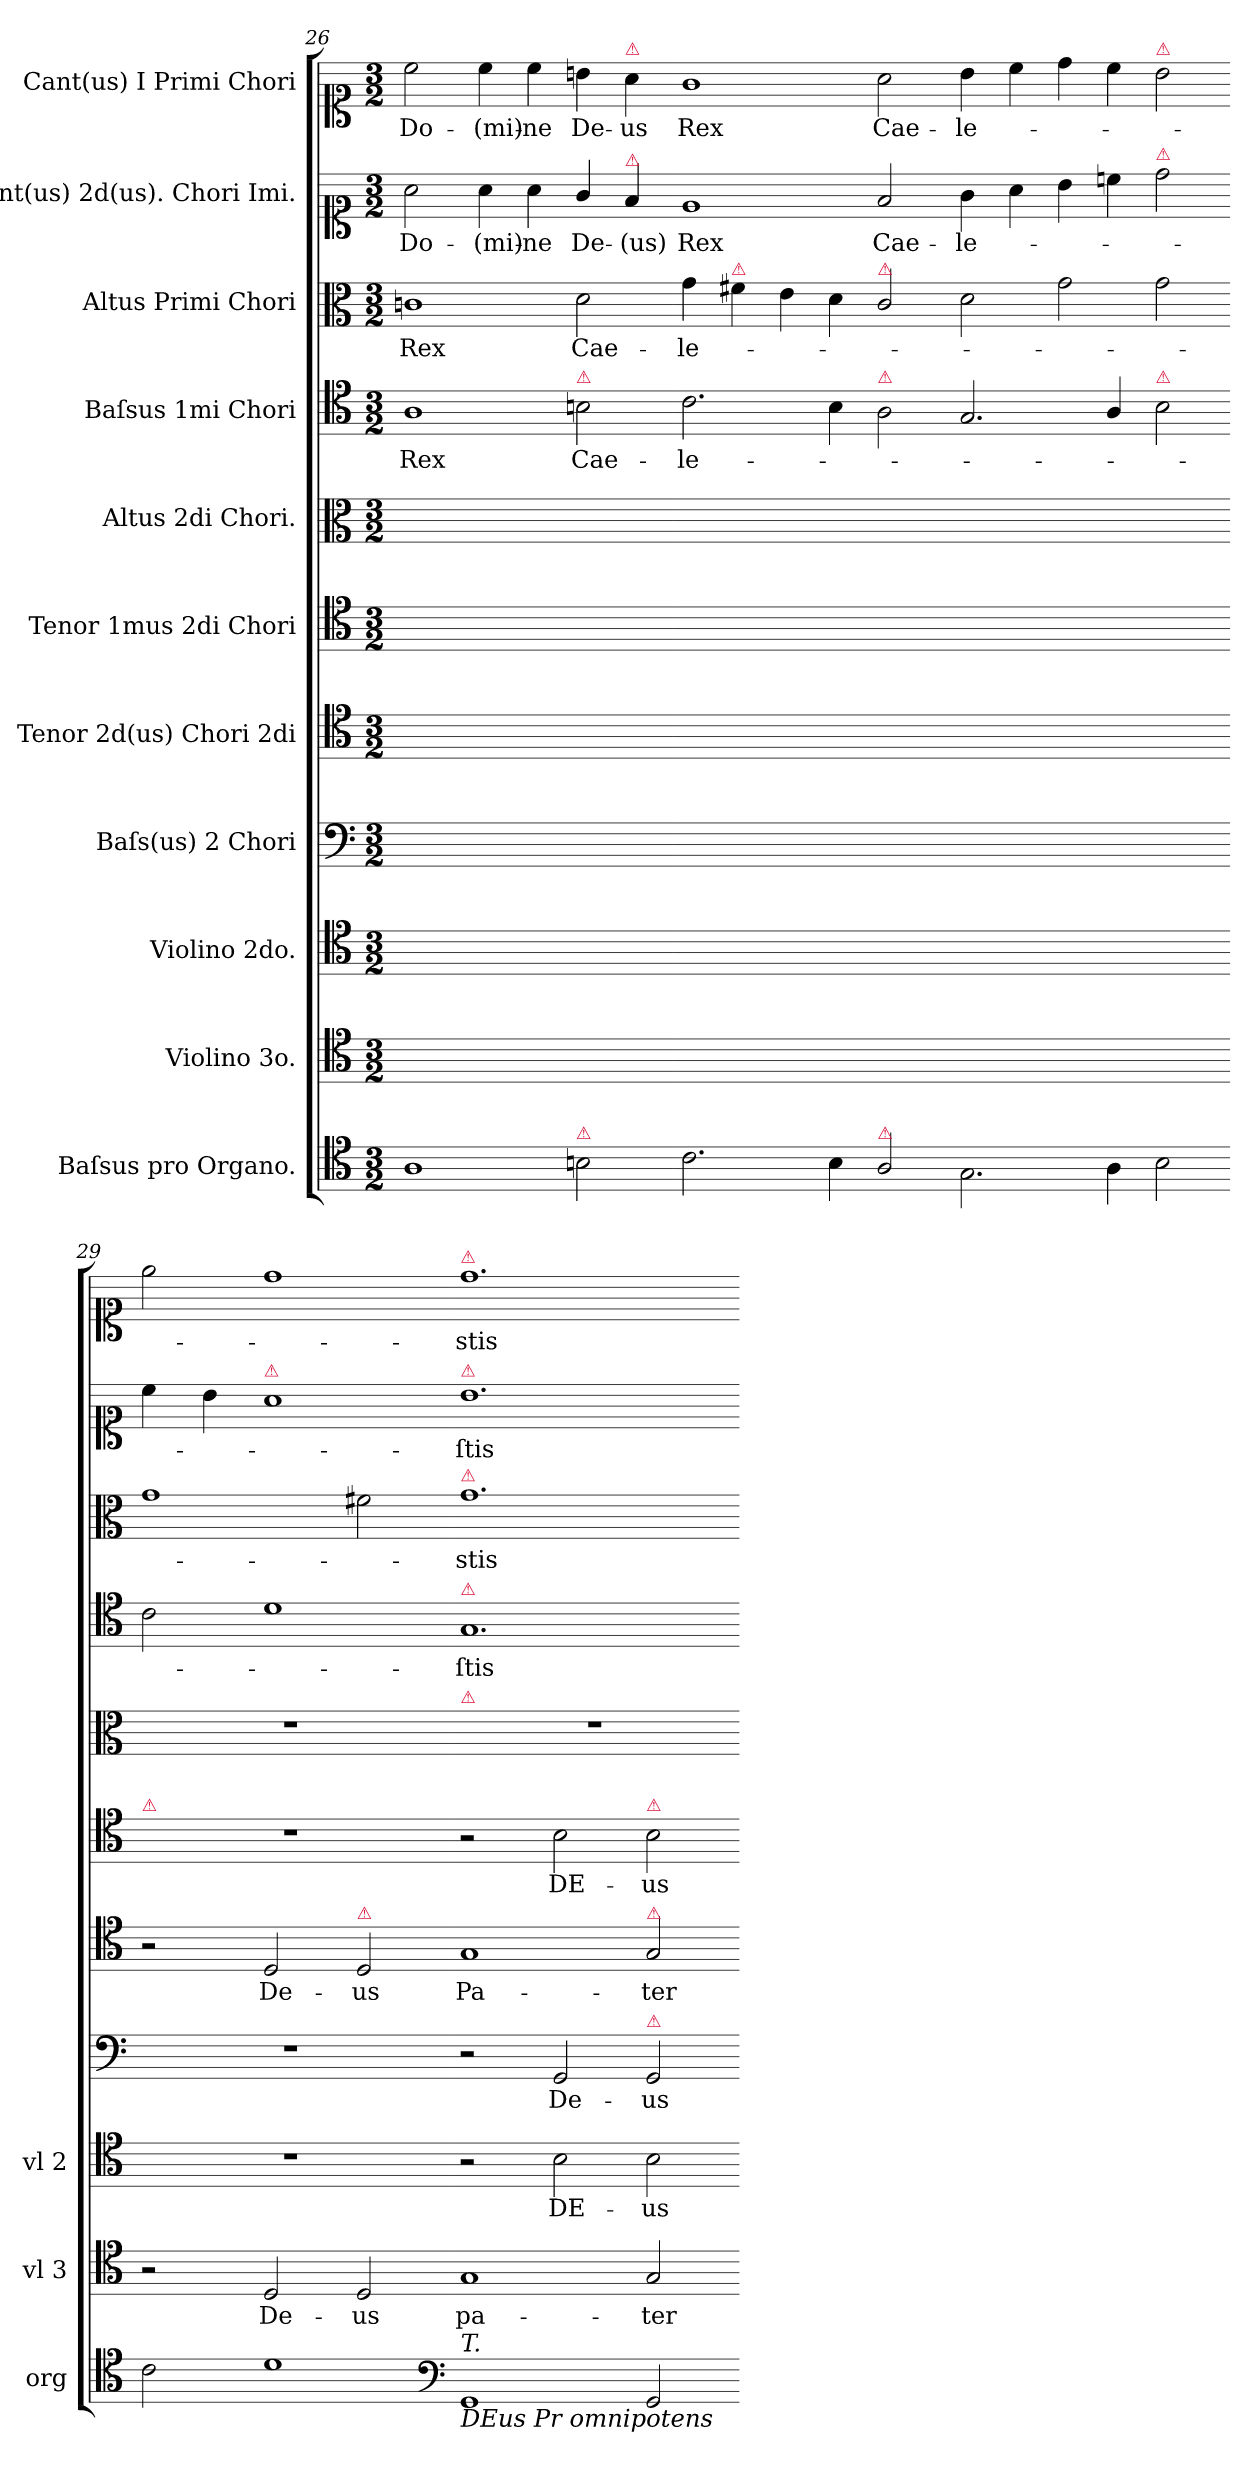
**kern	**kern	**text	**kern	**text	**kern	**text	**kern	**text	**kern	**text	**kern	**kern	**text	**kern	**text	**kern	**text	**kern	**text
*part11	*part10	*part10	*part9	*part9	*part8	*part8	*part7	*part7	*part6	*part6	*part5	*part4	*part4	*part3	*part3	*part2	*part2	*part1	*part1
*staff11	*staff10	*staff10	*staff9	*staff9	*staff8	*staff8	*staff7	*staff7	*staff6	*staff6	*staff5	*staff4	*staff4	*staff3	*staff3	*staff2	*staff2	*staff1	*staff1
*I"Baſsus pro Organo.	*I"Violino 3o.	*	*I"Violino 2do.	*	*I"Baſs(us) 2 Chori	*	*I"Tenor 2d(us) Chori 2di	*	*I"Tenor 1mus 2di Chori	*	*I"Altus 2di Chori.	*I"Baſsus 1mi Chori	*	*I"Altus Primi Chori	*	*I"Cant(us) 2d(us). Chori Imi.	*	*I"Cant(us) I Primi Chori	*
*I'org	*I'vl 3	*	*I'vl 2	*	*	*	*	*	*	*	*	*	*	*	*	*	*	*	*
*clefC4	*clefC4	*	*clefC4	*	*clefF4	*	*clefC4	*	*clefC4	*	*clefC3	*clefC4	*	*clefC3	*	*clefC1	*	*clefC1	*
*k[]	*k[]	*	*k[]	*	*k[]	*	*k[]	*	*k[]	*	*k[]	*k[]	*	*k[]	*	*k[]	*	*k[]	*
*D:dor	*D:dor	*	*D:dor	*	*D:dor	*	*D:dor	*	*D:dor	*	*D:dor	*D:dor	*	*D:dor	*	*D:dor	*	*D:dor	*
*M3/2	*M3/2	*	*M3/2	*	*M3/2	*	*M3/2	*	*M3/2	*	*M3/2	*M3/2	*	*M3/2	*	*M3/2	*	*M3/2	*
=26	=26	=26	=26	=26	=26	=26	=26	=26	=26	=26	=26	=26	=26	=26	=26	=26	=26	=26	=26
1A	1.ryy	.	1.ryy	.	1.ryy	.	1.ryy	.	1.ryy	.	1.ryy	1A	Rex	1cn	Rex	2a\	Do-	2cc\	Do-
.	.	.	.	.	.	.	.	.	.	.	.	.	.	.	.	4a\	-(mi)-	4cc\	-(mi)-
.	.	.	.	.	.	.	.	.	.	.	.	.	.	.	.	4a\	-ne	4cc\	-ne
!	!	!	!	!	!	!	!	!	!	!	!	!LO:TX:a:color=crimson:t=⚠	!	!	!	!	!	!	!
!LO:TX:a:color=crimson:t=⚠	!	!	!	!	!	!	!	!	!	!	!	!	!	!	!	!	!	!	!
2Bn\	.	.	.	.	.	.	.	.	.	.	.	2Bn\	Cae-	2d\	Cae-	4g/	De-	4bn\	De-
!	!	!	!	!	!	!	!	!	!	!	!	!	!	!	!	!	!	!LO:TX:a:color=crimson:t=⚠	!
!	!	!	!	!	!	!	!	!	!	!	!	!	!	!	!	!LO:TX:a:color=crimson:t=⚠	!	!	!
.	.	.	.	.	.	.	.	.	.	.	.	.	.	.	.	4f/	-(us)	4a\	-us
=27-	=27-	=27-	=27-	=27-	=27-	=27-	=27-	=27-	=27-	=27-	=27-	=27-	=27-	=27-	=27-	=27-	=27-	=27-	=27-
2.c\	1.ryy	.	1.ryy	.	1.ryy	.	1.ryy	.	1.ryy	.	1.ryy	2.c\	-le-	4g\	-le-	1e	Rex	1g	Rex
!	!	!	!	!	!	!	!	!	!	!	!	!	!	!LO:TX:a:color=crimson:t=⚠	!	!	!	!	!
.	.	.	.	.	.	.	.	.	.	.	.	.	.	4f#X\	.	.	.	.	.
.	.	.	.	.	.	.	.	.	.	.	.	.	.	4e\	.	.	.	.	.
4B\	.	.	.	.	.	.	.	.	.	.	.	4B\	.	4d\	.	.	.	.	.
!	!	!	!	!	!	!	!	!	!	!	!	!	!	!LO:TX:a:color=crimson:t=⚠	!	!	!	!	!
!	!	!	!	!	!	!	!	!	!	!	!	!LO:TX:a:color=crimson:t=⚠	!	!	!	!	!	!	!
!LO:TX:a:color=crimson:t=⚠	!	!	!	!	!	!	!	!	!	!	!	!	!	!	!	!	!	!	!
2A/	.	.	.	.	.	.	.	.	.	.	.	2A\	.	2c/	.	2f/	Cae-	2a\	Cae-
=28-	=28-	=28-	=28-	=28-	=28-	=28-	=28-	=28-	=28-	=28-	=28-	=28-	=28-	=28-	=28-	=28-	=28-	=28-	=28-
2.G\	1.ryy	.	1.ryy	.	1.ryy	.	1.ryy	.	1.ryy	.	1.ryy	2.G/	.	2d\	.	4g\	-le-	4b\	-le-
.	.	.	.	.	.	.	.	.	.	.	.	.	.	.	.	4a\	.	4cc\	.
.	.	.	.	.	.	.	.	.	.	.	.	.	.	2g\	.	4b\	.	4dd\	.
4A\	.	.	.	.	.	.	.	.	.	.	.	4A/	.	.	.	4ccn\	.	4cc\	.
!	!	!	!	!	!	!	!	!	!	!	!	!	!	!	!	!	!	!LO:TX:a:color=crimson:t=⚠	!
!	!	!	!	!	!	!	!	!	!	!	!	!	!	!	!	!LO:TX:a:color=crimson:t=⚠	!	!	!
!	!	!	!	!	!	!	!	!	!	!	!	!LO:TX:a:color=crimson:t=⚠	!	!	!	!	!	!	!
2B\	.	.	.	.	.	.	.	.	.	.	.	2B\	.	2g\	.	2dd\	.	2b\	.
=29-	=29-	=29-	=29-	=29-	=29-	=29-	=29-	=29-	=29-	=29-	=29-	=29-	=29-	=29-	=29-	=29-	=29-	=29-	=29-
!	!	!	!	!	!	!	!	!	!LO:TX:a:color=crimson:t=⚠	!	!	!	!	!	!	!	!	!	!
2c\	2r	.	1.r	.	1.r	.	2r	.	1.r	.	1.r	2c\	.	1g	.	4cc\	.	2ee\	.
.	.	.	.	.	.	.	.	.	.	.	.	.	.	.	.	4b\	.	.	.
!	!	!	!	!	!	!	!	!	!	!	!	!	!	!	!	!LO:TX:a:color=crimson:t=⚠	!	!	!
1d	2D/	De-	.	.	.	.	2D/	De-	.	.	.	1d	.	.	.	1a	.	1dd	.
!	!	!	!	!	!	!	!LO:TX:a:color=crimson:t=⚠	!	!	!	!	!	!	!	!	!	!	!	!
.	2D/	-us	.	.	.	.	2D/	-us	.	.	.	.	.	2f#X\	.	.	.	.	.
*clefF4	*	*	*	*	*	*	*	*	*	*	*	*	*	*	*	*	*	*	*
=30-	=30-	=30-	=30-	=30-	=30-	=30-	=30-	=30-	=30-	=30-	=30-	=30-	=30-	=30-	=30-	=30-	=30-	=30-	=30-
!	!	!	!	!	!	!	!	!	!	!	!	!	!	!	!	!	!	!LO:TX:a:color=crimson:t=⚠	!
!	!	!	!	!	!	!	!	!	!	!	!	!	!	!	!	!LO:TX:a:color=crimson:t=⚠	!	!	!
!	!	!	!	!	!	!	!	!	!	!	!	!	!	!LO:TX:a:color=crimson:t=⚠	!	!	!	!	!
!	!	!	!	!	!	!	!	!	!	!	!	!LO:TX:a:color=crimson:t=⚠	!	!	!	!	!	!	!
!	!	!	!	!	!	!	!	!	!	!	!LO:TX:a:color=crimson:t=⚠	!	!	!	!	!	!	!	!
!LO:TX:b:i:t=DEus Pr omnipotens	!	!	!	!	!	!	!	!	!	!	!	!	!	!	!	!	!	!	!
!LO:TX:a:i:t=T.	!	!	!	!	!	!	!	!	!	!	!	!	!	!	!	!	!	!	!
1GG	1G	pa-	2r	.	2r	.	1G	Pa-	2r	.	1.r	1.G	-ſtis	1.g	-stis	1.b	-ſtis	1.dd	-stis
.	.	.	2B\	DE-	2GG/	De-	.	.	2B\	DE-	.	.	.	.	.	.	.	.	.
!	!	!	!	!	!	!	!	!	!LO:TX:a:color=crimson:t=⚠	!	!	!	!	!	!	!	!	!	!
!	!	!	!	!	!	!	!LO:TX:a:color=crimson:t=⚠	!	!	!	!	!	!	!	!	!	!	!	!
!	!	!	!	!	!LO:TX:a:color=crimson:t=⚠	!	!	!	!	!	!	!	!	!	!	!	!	!	!
2GG/	2G/	-ter	2B\	-us	2GG/	-us	2G/	-ter	2B\	-us	.	.	.	.	.	.	.	.	.
=-	=-	=-	=-	=-	=-	=-	=-	=-	=-	=-	=-	=-	=-	=-	=-	=-	=-	=-	=-
*-	*-	*-	*-	*-	*-	*-	*-	*-	*-	*-	*-	*-	*-	*-	*-	*-	*-	*-	*-
